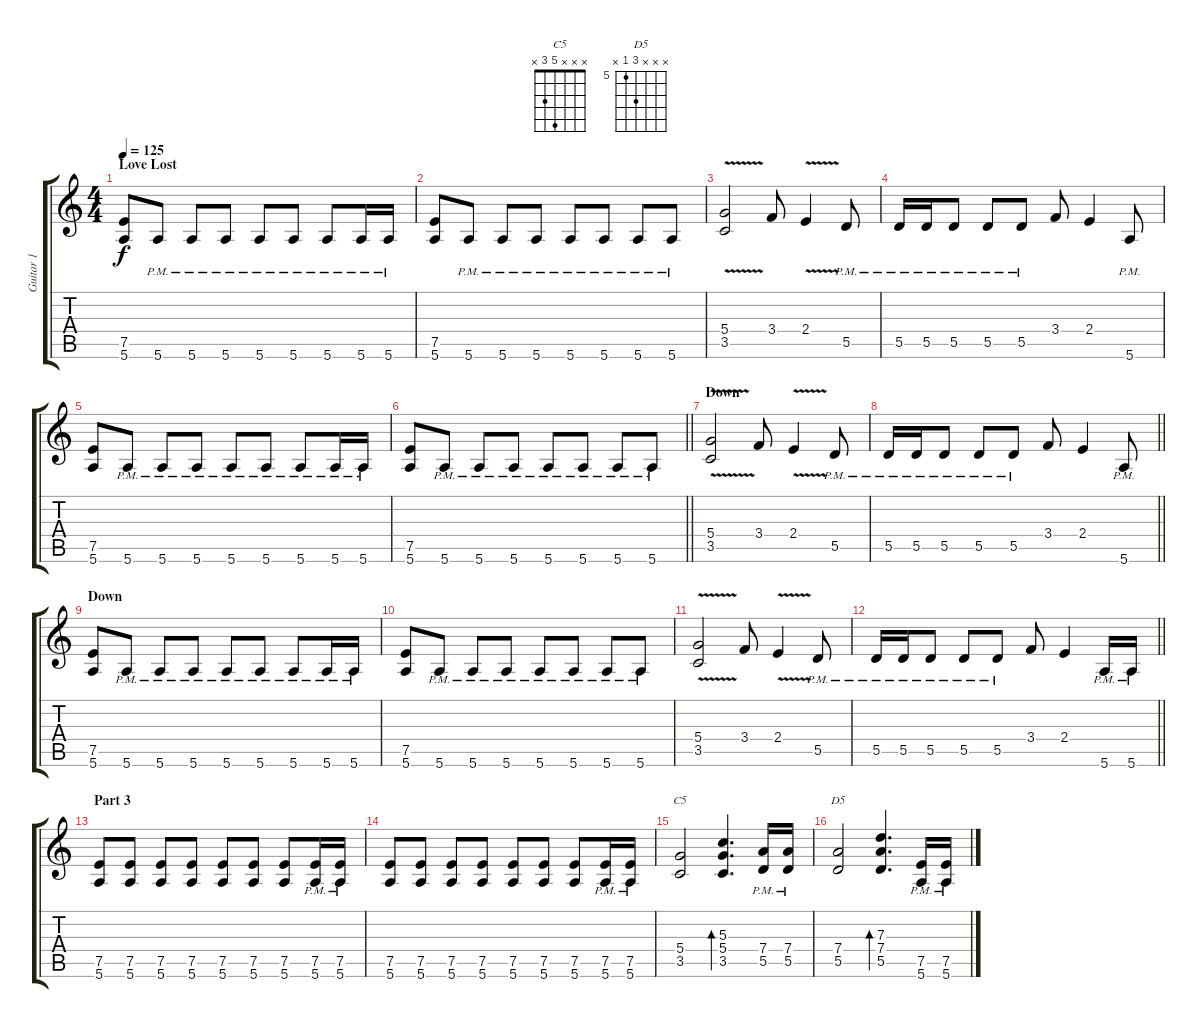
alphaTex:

\track ("Guitar 1" "Guitar 1") {instrument distortionguitar}
\staff {score tabs}
\tuning (E4 B3 G3 D3 A2 E2) {hide}
\chord ("C5" x x x 5 3 x)
\chord ("D5" x x x 7 5 x) {firstfret 5}
\ts (4 4)
\section ("" "Love Lost")
\tempo 125
\clef g2
\ks c
(7.5 5.6).8{dy f} 5.6{pm}.8 5.6{pm}.8 5.6{pm}.8 5.6{pm}.8 5.6{pm}.8 5.6{pm}.8 5.6{pm}.16 5.6{pm}.16 |
(7.5 5.6).8 5.6{pm}.8 5.6{pm}.8 5.6{pm}.8 5.6{pm}.8 5.6{pm}.8 5.6{pm}.8 5.6{pm}.8 |
(5.4 3.5{v}).2 3.4.8 2.4{v}.4 5.5{pm}.8 |
5.5{pm}.16 5.5{pm}.16 5.5{pm}.8 5.5{pm}.8 5.5{pm}.8 3.4.8 2.4.4 5.6{pm}.8 |
(7.5 5.6).8 5.6{pm}.8 5.6{pm}.8 5.6{pm}.8 5.6{pm}.8 5.6{pm}.8 5.6{pm}.8 5.6{pm}.16 5.6{pm}.16 |
\barLineRight lightlight
(7.5 5.6).8 5.6{pm}.8 5.6{pm}.8 5.6{pm}.8 5.6{pm}.8 5.6{pm}.8 5.6{pm}.8 5.6{pm}.8 |
\section ("" "Down")
(5.4 3.5{v}).2 3.4.8 2.4{v}.4 5.5{pm}.8 |
\barLineRight lightlight
5.5{pm}.16 5.5{pm}.16 5.5{pm}.8 5.5{pm}.8 5.5{pm}.8 3.4.8 2.4.4 5.6{pm}.8 |
\section ("" "Down")
(7.5 5.6).8 5.6{pm}.8 5.6{pm}.8 5.6{pm}.8 5.6{pm}.8 5.6{pm}.8 5.6{pm}.8 5.6{pm}.16 5.6{pm}.16 |
(7.5 5.6).8 5.6{pm}.8 5.6{pm}.8 5.6{pm}.8 5.6{pm}.8 5.6{pm}.8 5.6{pm}.8 5.6{pm}.8 |
(5.4 3.5{v}).2 3.4.8 2.4{v}.4 5.5{pm}.8 |
\barLineRight lightlight
5.5{pm}.16 5.5{pm}.16 5.5{pm}.8 5.5{pm}.8 5.5{pm}.8 3.4.8 2.4.4 5.6{pm}.16 5.6{pm}.16 |
\section ("" "Part 3")
(7.5 5.6).8 (7.5 5.6).8 (7.5 5.6).8 (7.5 5.6).8 (7.5 5.6).8 (7.5 5.6).8 (7.5 5.6).8 (7.5{pm} 5.6{pm}).16 (7.5{pm} 5.6{pm}).16 |
(7.5 5.6).8 (7.5 5.6).8 (7.5 5.6).8 (7.5 5.6).8 (7.5 5.6).8 (7.5 5.6).8 (7.5 5.6).8 (7.5{pm} 5.6{pm}).16 (7.5{pm} 5.6{pm}).16 |
(5.4 3.5).2{ch "C5"} (5.3 5.4 3.5).4{d bd 240} (7.4{pm} 5.5{pm}).16 (7.4{pm} 5.5{pm}).16 |
(7.4 5.5).2{ch "D5"} (7.3 7.4 5.5).4{d bd 240} (7.5{pm} 5.6{pm}).16 (7.5{pm} 5.6{pm}).16
